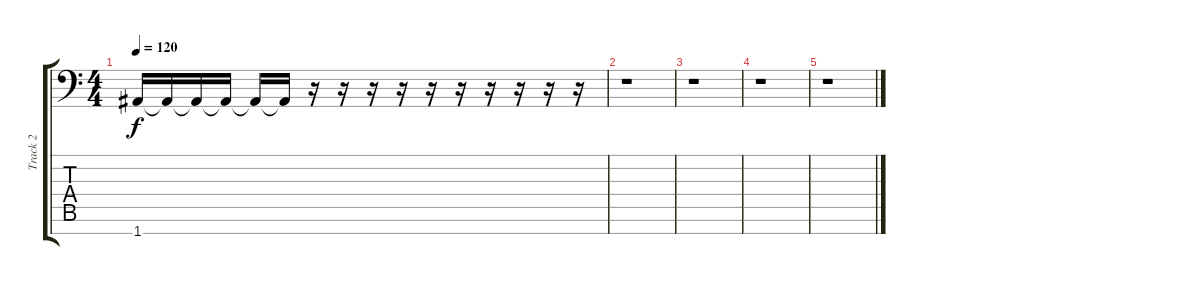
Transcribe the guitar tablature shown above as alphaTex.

\track ("Track 2" "Track 2") {instrument distortionguitar}
\staff {score tabs}
\tuning (E4 B3 G3 D3 A2 E2 A1) {hide}
\ts (4 4)
\tempo 120
\clef f4
\ks c
1.7{t}.16{dy f} 1.7{t}.16 1.7{t}.16 1.7{t}.16 1.7{t}.16 1.7{t}.16 r.16 r.16 r.16 r.16 r.16 r.16 r.16 r.16 r.16 r.16 |
r.1 |
r.1 |
r.1 |
r.1
